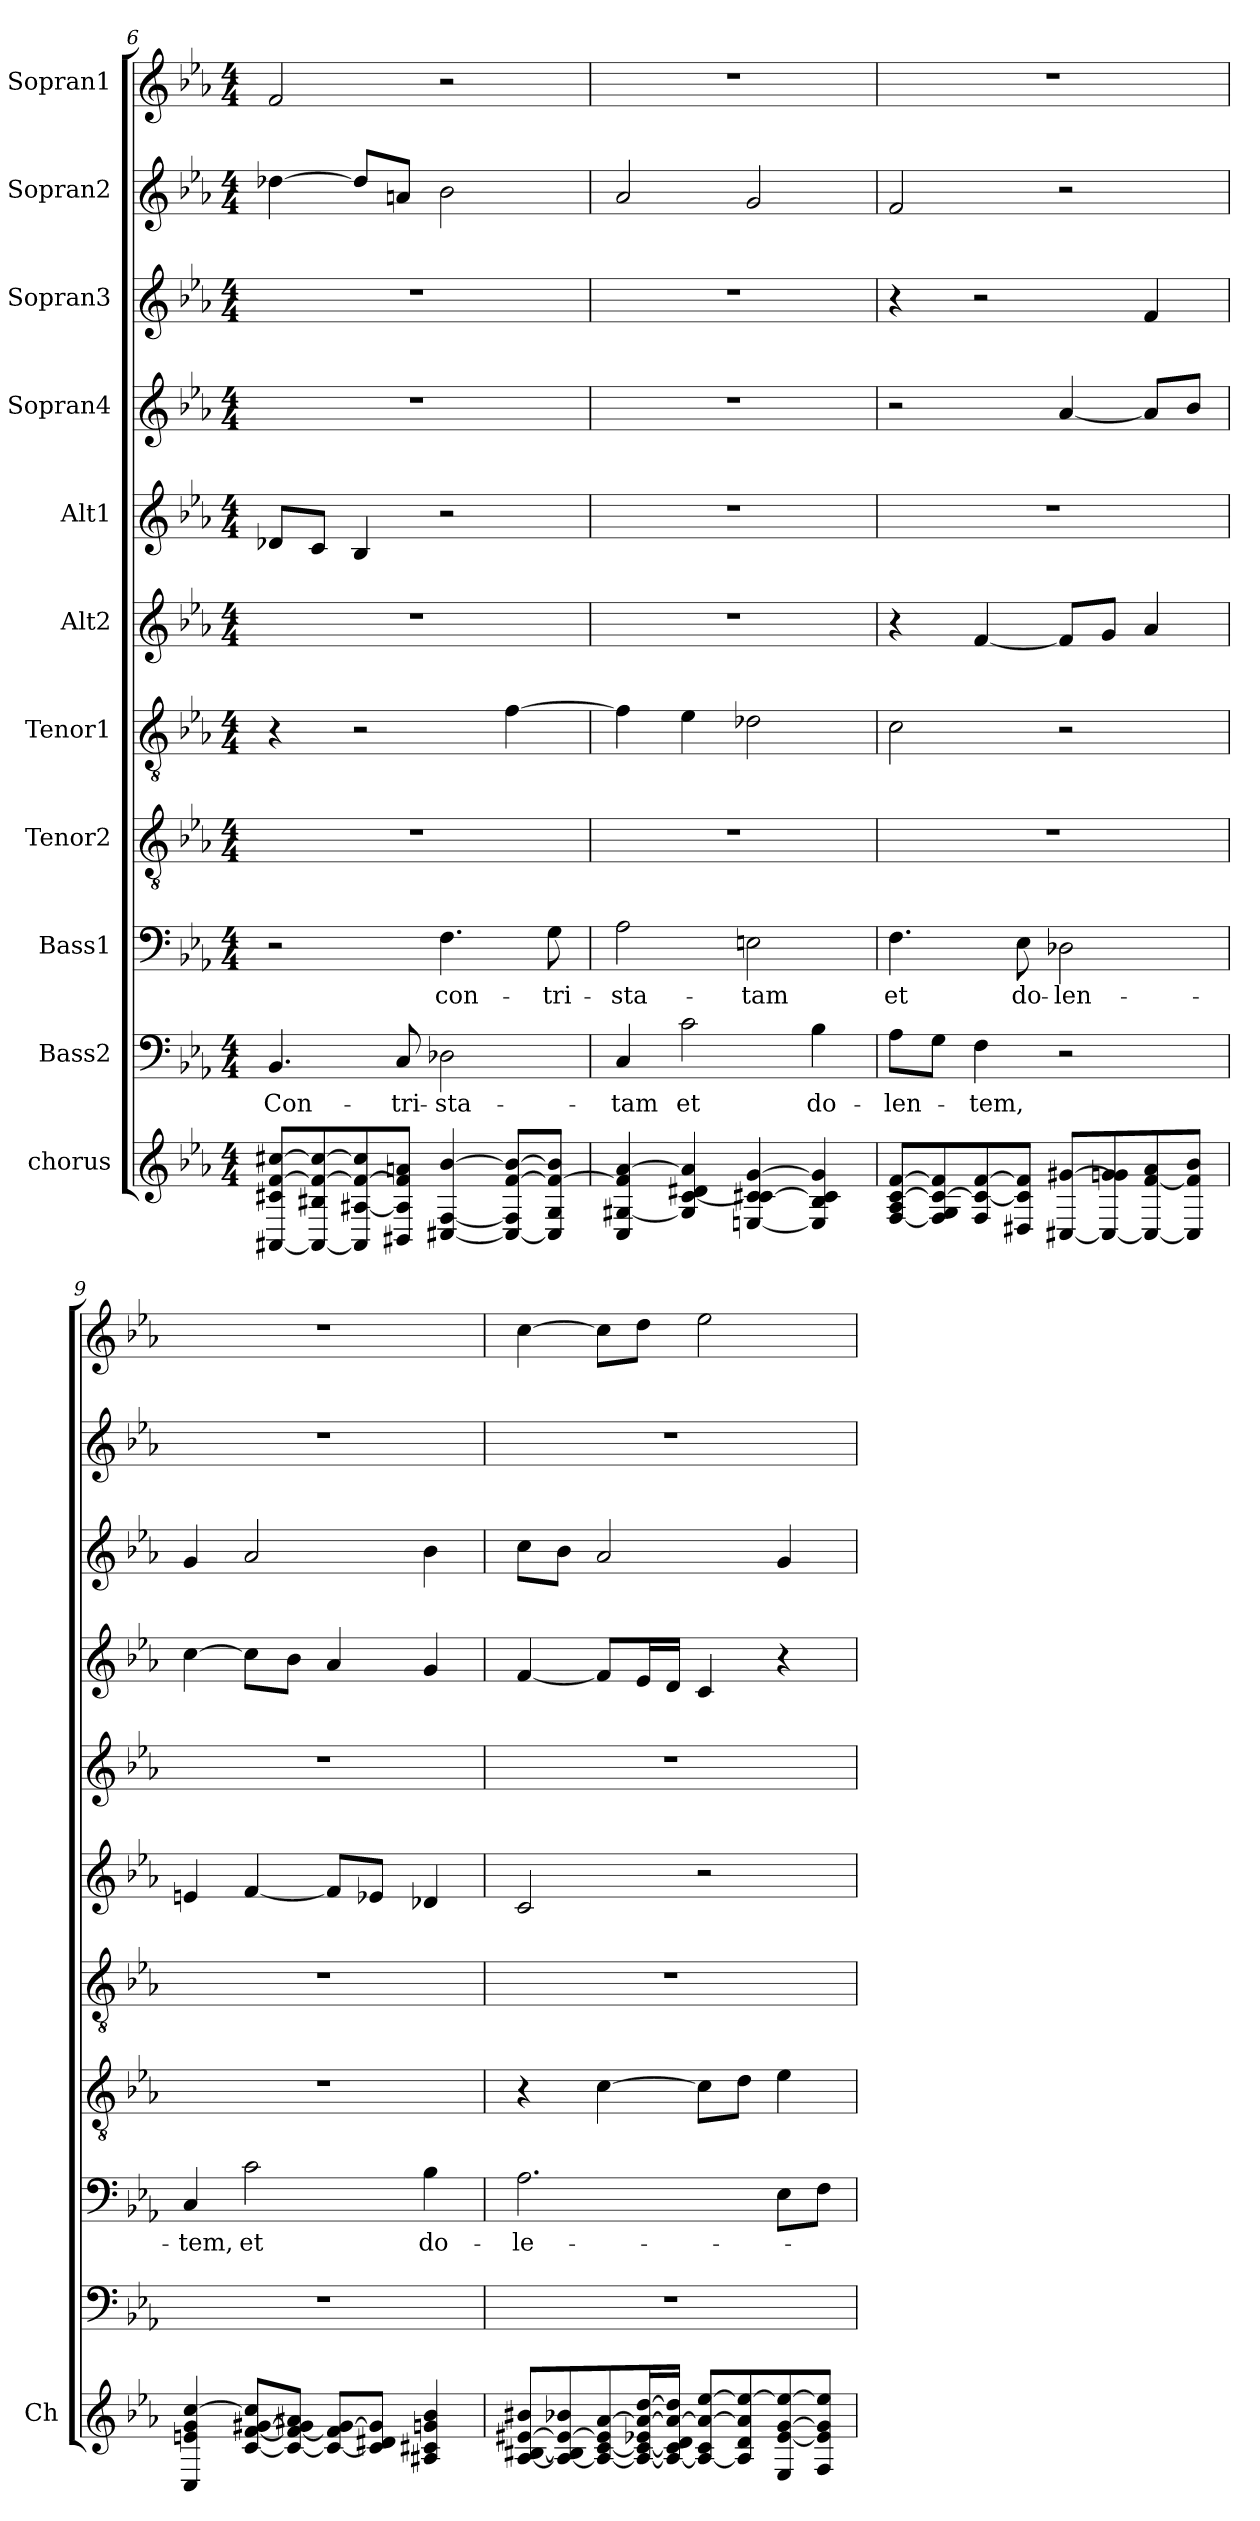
**kern	**kern	**text	**kern	**text	**kern	**kern	**kern	**kern	**kern	**kern	**kern	**kern
*part11	*part10	*part10	*part9	*part9	*part8	*part7	*part6	*part5	*part4	*part3	*part2	*part1
*staff11	*staff10	*staff10	*staff9	*staff9	*staff8	*staff7	*staff6	*staff5	*staff4	*staff3	*staff2	*staff1
*I"chorus	*I"Bass2	*	*I"Bass1	*	*I"Tenor2	*I"Tenor1	*I"Alt2	*I"Alt1	*I"Sopran4	*I"Sopran3	*I"Sopran2	*I"Sopran1
*I'Ch	*	*	*	*	*	*	*	*	*	*	*	*
*clefG2	*clefF4	*	*clefF4	*	*clefGv2	*clefGv2	*clefG2	*clefG2	*clefG2	*clefG2	*clefG2	*clefG2
*k[b-e-a-]	*k[b-e-a-]	*	*k[b-e-a-]	*	*k[b-e-a-]	*k[b-e-a-]	*k[b-e-a-]	*k[b-e-a-]	*k[b-e-a-]	*k[b-e-a-]	*k[b-e-a-]	*k[b-e-a-]
*E-:	*E-:	*	*E-:	*	*E-:	*E-:	*E-:	*E-:	*E-:	*E-:	*E-:	*E-:
*M4/4	*M4/4	*	*M4/4	*	*M4/4	*M4/4	*M4/4	*M4/4	*M4/4	*M4/4	*M4/4	*M4/4
=6	=6	=6	=6	=6	=6	=6	=6	=6	=6	=6	=6	=6
[8AA#X/ 8c#X/ [8f/ [8cc#X/L	4.BB-/	Con-	2r	.	1r	4r	1r	8d-X/L	1r	1r	[4dd-X\	2f/
8AA#/_ 8B#X/ 8f/_ 8cc#/_	.	.	.	.	.	.	.	8c/J	.	.	.	.
8AA#/] [8A#X/ 8f/_ 8cc#/]	.	.	.	.	.	2r	.	4B-/	.	.	8dd-/L]	.
8BB#X/ 8A#/] 8f/] 8an/J	8C/	-tri-	.	.	.	.	.	.	.	.	8an/J	.
[4C#X/ [4F/ [4b-/	2D-X\	-sta-	4.F\	con-	.	.	.	2r	.	.	2b-\	2r
8C#/_ 8F/] [8f/ 8b-/_L	.	.	.	.	.	[4f\	.	.	.	.	.	.
8C#/] 8G/ 8f/_ 8b-/]J	.	.	8G\	-tri-	.	.	.	.	.	.	.	.
=7	=7	=7	=7	=7	=7	=7	=7	=7	=7	=7	=7	=7
4C/ [4G#X/ 4f/] [4a-/	4C/	-tam	2A-\	-sta-	1r	4f\]	1r	1r	1r	1r	2a-/	1r
4G#/] [4c/ 4d#X/ 4a-/]	2c\	et	.	.	.	4e-\	.	.	.	.	.	.
[4En/ 4c/] [4c#/ [4g/	.	.	2En\	-tam	.	2d-X\	.	.	.	.	2g/	.
4E/] 4B-/ 4c#/] 4g/]	4B-\	do-	.	.	.	.	.	.	.	.	.	.
!!LO:PB:g=z
=8	=8	=8	=8	=8	=8	=8	=8	=8	=8	=8	=8	=8
[8F/ 8A-/ [8c/ [8f/L	8A-\L	-len-	4.F\	et	1r	2c\	4r	1r	2r	4r	2f/	1r
8F/] 8G/ 8c/_ 8f/]	8G\J	.	.	.	.	.	.	.	.	.	.	.
8F/ 8c/_ [8f/	4F\	-tem,	.	.	.	.	[4f/	.	.	2r	.	.
8D#X/ 8c/] 8f/]J	.	.	8E-\	do-	.	.	.	.	.	.	.	.
[8C#X/ [8g#X/L	2r	.	2D-X\	-len-	.	2r	8f/L]	.	[4a-/	.	2r	.
8C#/_ 8gn/ 8g#/]	.	.	.	.	.	.	8g/J	.	.	.	.	.
8C#/_ [8f/ 8a-/	.	.	.	.	.	.	4a-/	.	8a-/L]	4f/	.	.
8C#/] 8f/] 8b-/J	.	.	.	.	.	.	.	.	8b-/J	.	.	.
=9	=9	=9	=9	=9	=9	=9	=9	=9	=9	=9	=9	=9
4C/ 4en/ 4g/ [4cc/	1r	.	4C/	-tem,	1r	1r	4en/	1r	[4cc\	4g/	1r	1r
[8c/ [8f/ [8g#X/ 8cc/]L	.	.	2c\	et	.	.	[4f/	.	8cc\L]	2a-/	.	.
8c/_ 8f/_ 8g#/] 8a#X/J	.	.	.	.	.	.	.	.	8b-\J	.	.	.
8c/_ 8f/] [8g#/L	.	.	.	.	.	.	8f/L]	.	4a-/	.	.	.
8c/] 8d#X/ 8g#/]J	.	.	.	.	.	.	8e-X/J	.	.	.	.	.
4A#X/ 4c#X/ 4gn/ 4b-/	.	.	4B-\	do-	.	.	4d-X/	.	4g/	4b-\	.	.
=10	=10	=10	=10	=10	=10	=10	=10	=10	=10	=10	=10	=10
[8A-/ [8B#X/ [8e#X/ 8b#X/L	1r	.	2.A-\	-le-	4r	1r	2c/	1r	[4f/	8cc\L	1r	[4cc\
8A-/_ 8B#/] 8e#/_ 8b-X/	.	.	.	.	.	.	.	.	.	8b-\J	.	.
8A-/_ [8c/ 8e#/] [8a-/	.	.	.	.	[4c\	.	.	.	8f/L]	2a-/	.	8cc\L]
16A-/_ 16c/_ 16e-X/ 16a-/_ [16dd/L	.	.	.	.	.	.	.	.	16e-/L	.	.	8dd\J
16A-/_ 16c/] 16d/ 16a-/_ 16dd/]JJ	.	.	.	.	.	.	.	.	16d/JJ	.	.	.
8A-/_ 8c/ 8a-/_ [8ee-/L	.	.	.	.	8c\L]	.	2r	.	4c/	.	.	2ee-\
8A-/] 8d/ 8a-/] 8ee-/_	.	.	.	.	8d\J	.	.	.	.	.	.	.
8E-/ [8e-/ [8g/ 8ee-/_	.	.	8E-\L	.	4e-\	.	.	.	4r	4g/	.	.
8F/ 8e-/] 8g/] 8ee-/]J	.	.	8F\J	.	.	.	.	.	.	.	.	.
=	=	=	=	=	=	=	=	=	=	=	=	=
*-	*-	*-	*-	*-	*-	*-	*-	*-	*-	*-	*-	*-
